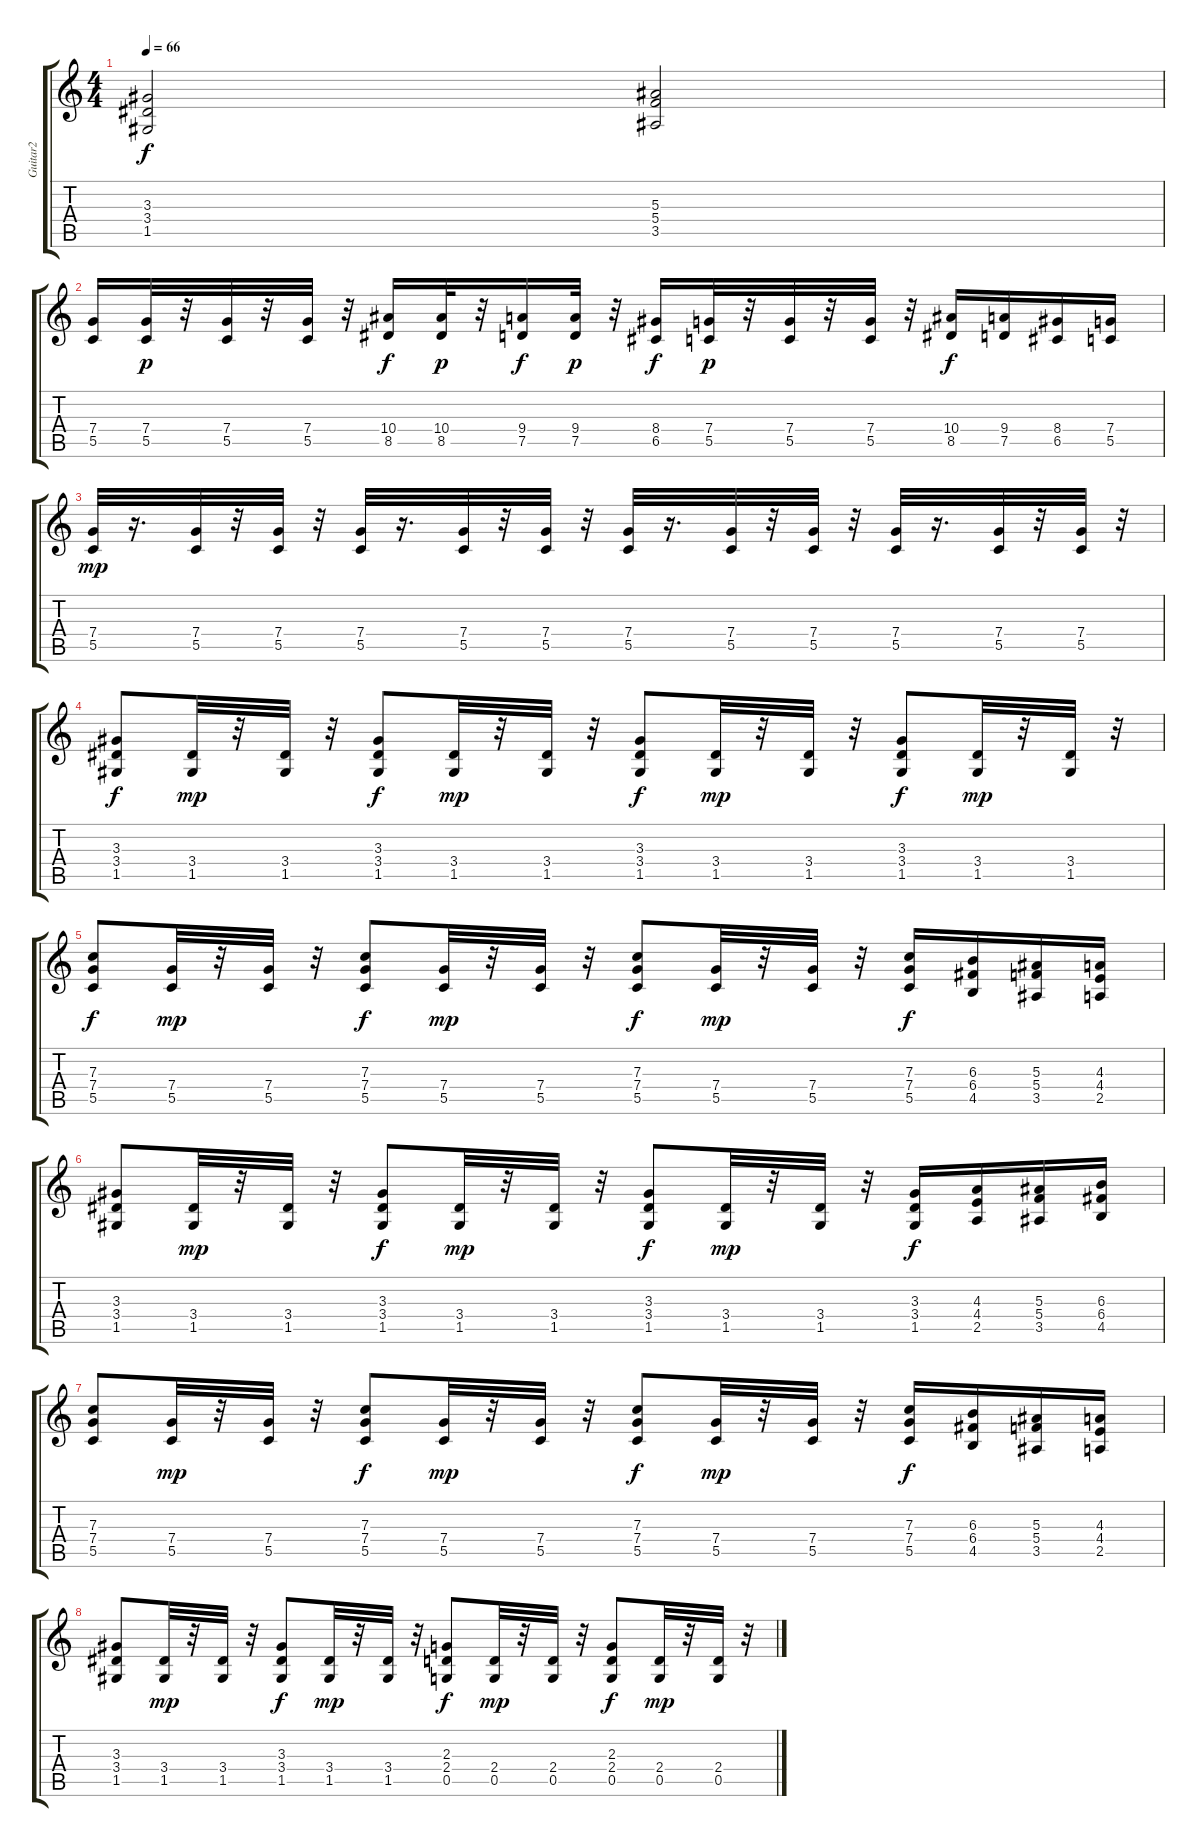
\track ("Guitar2" "Guitar2") {instrument distortionguitar}
\staff {score tabs}
\tuning (D4 A3 F3 C3 G2 D2) {hide}
\ts (4 4)
\tempo 66
\clef g2
\ks c
(3.3 3.4 1.5).2{dy f} (5.3 5.4 3.5).2 |
(7.4 5.5).16 (7.4 5.5).32{dy p} r.32 (7.4 5.5).32 r.32 (7.4 5.5).32 r.32 (10.4 8.5).16{dy f} (10.4 8.5).32{dy p} r.32 (9.4 7.5).16{dy f} (9.4 7.5).32{dy p} r.32 (8.4 6.5).16{dy f} (7.4 5.5).32{dy p} r.32 (7.4 5.5).32 r.32 (7.4 5.5).32 r.32 (10.4 8.5).16{dy f} (9.4 7.5).16 (8.4 6.5).16 (7.4 5.5).16 |
(7.4 5.5).32{dy mp} r.16{d} (7.4 5.5).32 r.32 (7.4 5.5).32 r.32 (7.4 5.5).32 r.16{d} (7.4 5.5).32 r.32 (7.4 5.5).32 r.32 (7.4 5.5).32 r.16{d} (7.4 5.5).32 r.32 (7.4 5.5).32 r.32 (7.4 5.5).32 r.16{d} (7.4 5.5).32 r.32 (7.4 5.5).32 r.32 |
(3.3 3.4 1.5).8{dy f} (3.4 1.5).32{dy mp} r.32 (3.4 1.5).32 r.32 (3.3 3.4 1.5).8{dy f} (3.4 1.5).32{dy mp} r.32 (3.4 1.5).32 r.32 (3.3 3.4 1.5).8{dy f} (3.4 1.5).32{dy mp} r.32 (3.4 1.5).32 r.32 (3.3 3.4 1.5).8{dy f} (3.4 1.5).32{dy mp} r.32 (3.4 1.5).32 r.32 |
(7.3 7.4 5.5).8{dy f} (7.4 5.5).32{dy mp} r.32 (7.4 5.5).32 r.32 (7.3 7.4 5.5).8{dy f} (7.4 5.5).32{dy mp} r.32 (7.4 5.5).32 r.32 (7.3 7.4 5.5).8{dy f} (7.4 5.5).32{dy mp} r.32 (7.4 5.5).32 r.32 (7.3 7.4 5.5).16{dy f} (6.3 6.4 4.5).16 (5.3 5.4 3.5).16 (4.3 4.4 2.5).16 |
(3.3 3.4 1.5).8 (3.4 1.5).32{dy mp} r.32 (3.4 1.5).32 r.32 (3.3 3.4 1.5).8{dy f} (3.4 1.5).32{dy mp} r.32 (3.4 1.5).32 r.32 (3.3 3.4 1.5).8{dy f} (3.4 1.5).32{dy mp} r.32 (3.4 1.5).32 r.32 (3.3 3.4 1.5).16{dy f} (4.3 4.4 2.5).16 (5.3 5.4 3.5).16 (6.3 6.4 4.5).16 |
(7.3 7.4 5.5).8 (7.4 5.5).32{dy mp} r.32 (7.4 5.5).32 r.32 (7.3 7.4 5.5).8{dy f} (7.4 5.5).32{dy mp} r.32 (7.4 5.5).32 r.32 (7.3 7.4 5.5).8{dy f} (7.4 5.5).32{dy mp} r.32 (7.4 5.5).32 r.32 (7.3 7.4 5.5).16{dy f} (6.3 6.4 4.5).16 (5.3 5.4 3.5).16 (4.3 4.4 2.5).16 |
(3.3 3.4 1.5).8 (3.4 1.5).32{dy mp} r.32 (3.4 1.5).32 r.32 (3.3 3.4 1.5).8{dy f} (3.4 1.5).32{dy mp} r.32 (3.4 1.5).32 r.32 (2.3 2.4 0.5).8{dy f} (2.4 0.5).32{dy mp} r.32 (2.4 0.5).32 r.32 (2.3 2.4 0.5).8{dy f} (2.4 0.5).32{dy mp} r.32 (2.4 0.5).32 r.32
